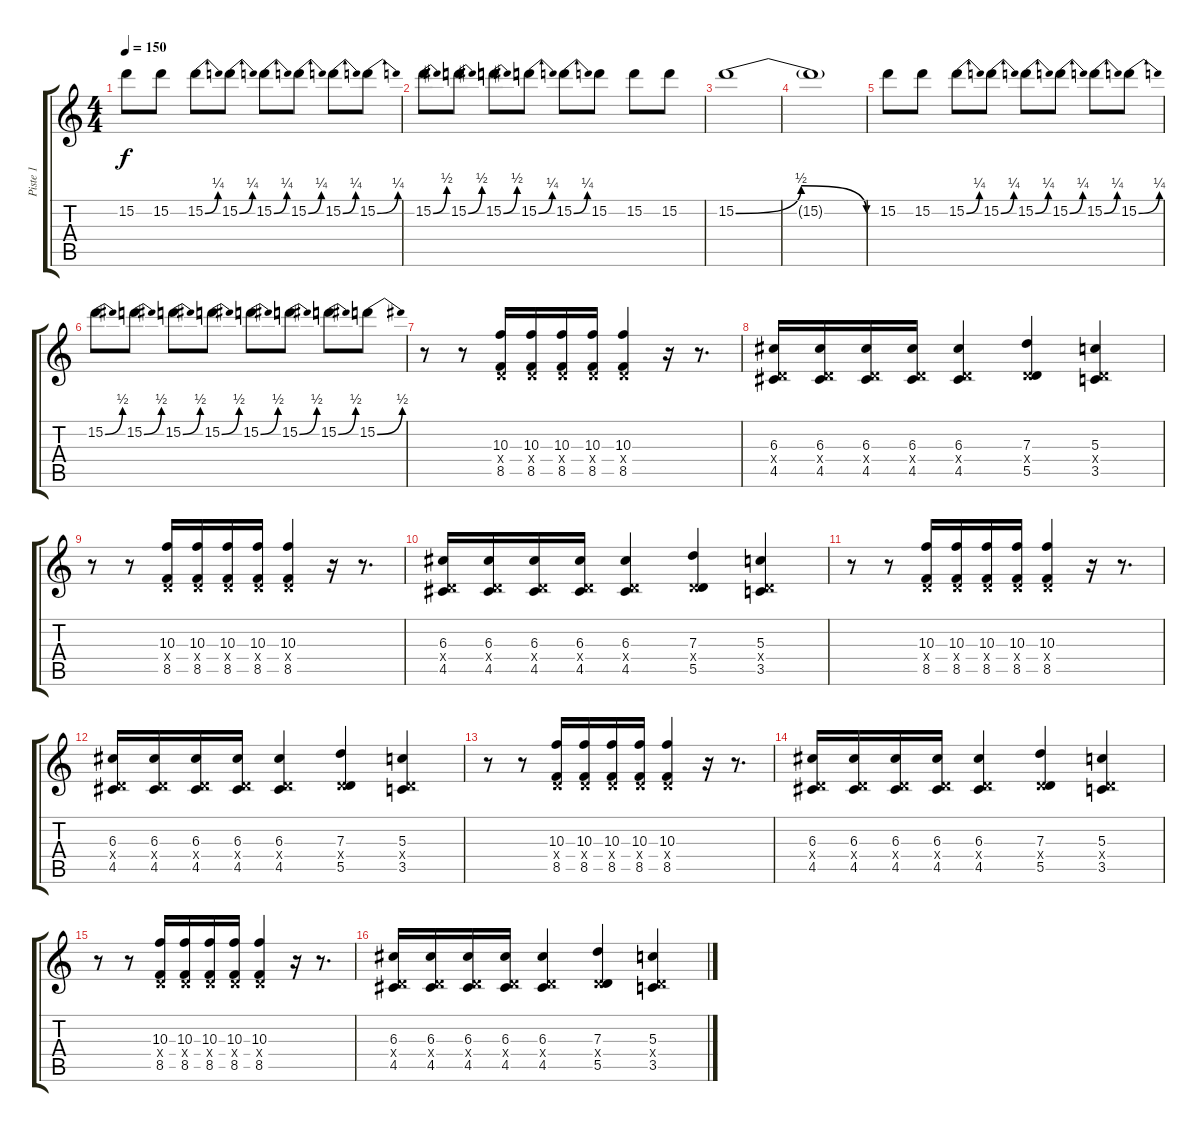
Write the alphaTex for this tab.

\track ("Piste 1" "Piste 1") {instrument distortionguitar}
\staff {score tabs}
\tuning (E4 B3 G3 D3 A2 E2) {hide}
\ts (4 4)
\tempo 150
\clef g2
\ks c
15.2.8{dy f} 15.2.8 15.2{be (bend 0 0 60 1)}.8 15.2{be (bend 0 0 60 1)}.8 15.2{be (bend 0 0 60 1)}.8 15.2{be (bend 0 0 60 1)}.8 15.2{be (bend 0 0 60 1)}.8 15.2{be (bend 0 0 60 1)}.8 |
15.2{be (bend 0 0 60 2)}.8 15.2{be (bend 0 0 60 2)}.8 15.2{be (bend 0 0 60 2)}.8 15.2{be (bend 0 0 60 1)}.8 15.2{be (bend 0 0 60 1)}.8 15.2.8 15.2.8 15.2.8 |
15.2{be (bendrelease 0 0 35 2 35 2 60 0)}.1 |
15.2{t}.1 |
15.2.8 15.2.8 15.2{be (bend 0 0 60 1)}.8 15.2{be (bend 0 0 60 1)}.8 15.2{be (bend 0 0 60 1)}.8 15.2{be (bend 0 0 60 1)}.8 15.2{be (bend 0 0 60 1)}.8 15.2{be (bend 0 0 60 1)}.8 |
15.2{be (bend 0 0 60 2)}.8 15.2{be (bend 0 0 60 2)}.8 15.2{be (bend 0 0 60 2)}.8 15.2{be (bend 0 0 60 2)}.8 15.2{be (bend 0 0 60 2)}.8 15.2{be (bend 0 0 60 2)}.8 15.2{be (bend 0 0 60 2)}.8 15.2{be (bend 0 0 60 2)}.8 |
r.8 r.8 (10.3 0.4{x} 8.5).16 (10.3 0.4{x} 8.5).16 (10.3 0.4{x} 8.5).16 (10.3 0.4{x} 8.5).16 (10.3 0.4{x} 8.5).4 r.16 r.8{d} |
(6.3 0.4{x} 4.5).16 (6.3 0.4{x} 4.5).16 (6.3 0.4{x} 4.5).16 (6.3 0.4{x} 4.5).16 (6.3 0.4{x} 4.5).4 (7.3 0.4{x} 5.5).4 (5.3 0.4{x} 3.5).4 |
r.8 r.8 (10.3 0.4{x} 8.5).16 (10.3 0.4{x} 8.5).16 (10.3 0.4{x} 8.5).16 (10.3 0.4{x} 8.5).16 (10.3 0.4{x} 8.5).4 r.16 r.8{d} |
(6.3 0.4{x} 4.5).16 (6.3 0.4{x} 4.5).16 (6.3 0.4{x} 4.5).16 (6.3 0.4{x} 4.5).16 (6.3 0.4{x} 4.5).4 (7.3 0.4{x} 5.5).4 (5.3 0.4{x} 3.5).4 |
r.8 r.8 (10.3 0.4{x} 8.5).16 (10.3 0.4{x} 8.5).16 (10.3 0.4{x} 8.5).16 (10.3 0.4{x} 8.5).16 (10.3 0.4{x} 8.5).4 r.16 r.8{d} |
(6.3 0.4{x} 4.5).16 (6.3 0.4{x} 4.5).16 (6.3 0.4{x} 4.5).16 (6.3 0.4{x} 4.5).16 (6.3 0.4{x} 4.5).4 (7.3 0.4{x} 5.5).4 (5.3 0.4{x} 3.5).4 |
r.8 r.8 (10.3 0.4{x} 8.5).16 (10.3 0.4{x} 8.5).16 (10.3 0.4{x} 8.5).16 (10.3 0.4{x} 8.5).16 (10.3 0.4{x} 8.5).4 r.16 r.8{d} |
(6.3 0.4{x} 4.5).16 (6.3 0.4{x} 4.5).16 (6.3 0.4{x} 4.5).16 (6.3 0.4{x} 4.5).16 (6.3 0.4{x} 4.5).4 (7.3 0.4{x} 5.5).4 (5.3 0.4{x} 3.5).4 |
r.8 r.8 (10.3 0.4{x} 8.5).16 (10.3 0.4{x} 8.5).16 (10.3 0.4{x} 8.5).16 (10.3 0.4{x} 8.5).16 (10.3 0.4{x} 8.5).4 r.16 r.8{d} |
(6.3 0.4{x} 4.5).16 (6.3 0.4{x} 4.5).16 (6.3 0.4{x} 4.5).16 (6.3 0.4{x} 4.5).16 (6.3 0.4{x} 4.5).4 (7.3 0.4{x} 5.5).4 (5.3 0.4{x} 3.5).4
